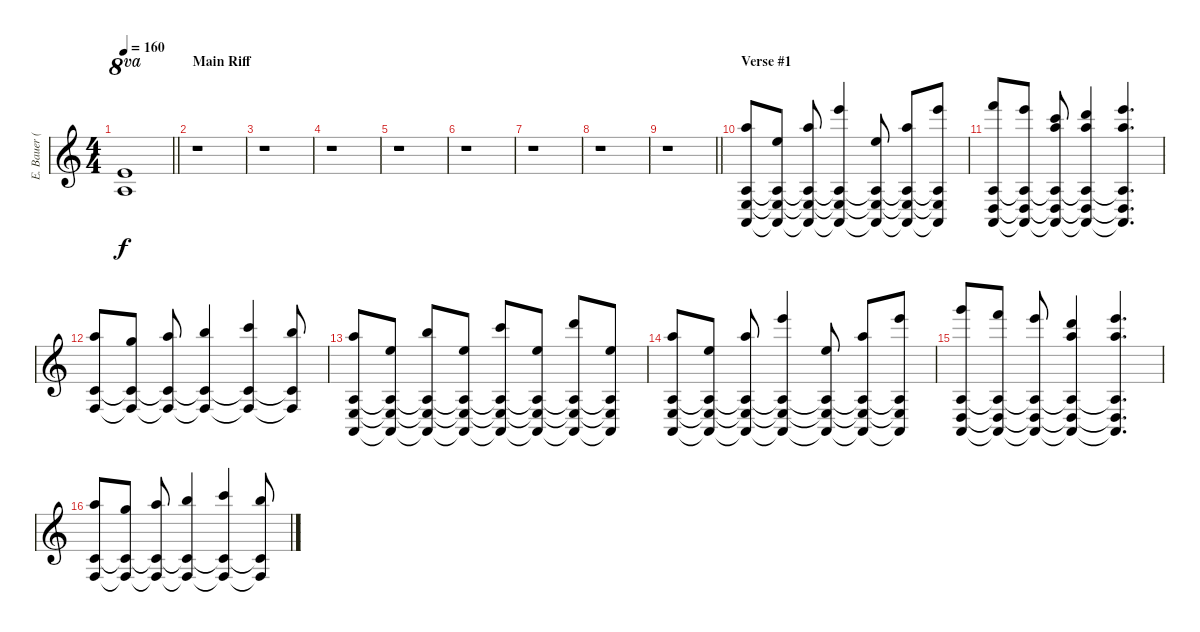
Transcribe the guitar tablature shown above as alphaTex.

\track ("E. Bauer (Keyboard)" "E. Bauer (") {instrument acousticgrandpiano}
\staff {score}
\tuning (E4 B3 G3 D3 A2 E2) {hide}
\ts (4 4)
\tempo 160
\clef g2
\barLineRight lightlight
\ks c
(12.1{t} 10.2{t}).1{ot 8va dy f} |
\section ("" "Main Riff")
r.1 |
r.1 |
r.1 |
r.1 |
r.1 |
r.1 |
r.1 |
\barLineRight lightlight
r.1 |
\section ("" "Verse #1")
(17.1 2.3 2.4 0.5).8 (12.1 2.3{t} 2.4{t} 0.5{t}).8 (17.1 2.3{t} 2.4{t} 0.5{t}).8 (24.1 2.3{t} 2.4{t} 0.5{t}).4 (12.1 2.3{t} 2.4{t} 0.5{t}).8 (17.1 2.3{t} 2.4{t} 0.5{t}).8 (24.1 2.3{t} 2.4{t} 0.5{t}).8 |
(25.1 2.3 0.4 0.5).8 (24.1 2.3{t} 0.4{t} 0.5{t}).8 (17.1 25.2 2.3{t} 0.4{t} 0.5{t}).8 (17.1 27.2 2.3{t} 0.4{t} 0.5{t}).4 (17.1 29.2 2.3{t} 0.4{t} 0.5{t}).4{d} |
(17.1 5.3 3.4).8 (15.1 5.3{t} 3.4{t}).8 (17.1 5.3{t} 3.4{t}).8 (19.1 5.3{t} 3.4{t}).4 (20.1 5.3{t} 3.4{t}).4 (19.1 5.3{t} 3.4{t}).8 |
(17.1 2.3 2.4 0.5).8 (12.1 2.3{t} 2.4{t} 0.5{t}).8 (19.1 2.3{t} 2.4{t} 0.5{t}).8 (12.1 2.3{t} 2.4{t} 0.5{t}).8 (20.1 2.3{t} 2.4{t} 0.5{t}).8 (12.1 2.3{t} 2.4{t} 0.5{t}).8 (22.1 2.3{t} 2.4{t} 0.5{t}).8 (12.1 2.3{t} 2.4{t} 0.5{t}).8 |
(17.1 2.3 2.4 0.5).8 (12.1 2.3{t} 2.4{t} 0.5{t}).8 (17.1 2.3{t} 2.4{t} 0.5{t}).8 (24.1 2.3{t} 2.4{t} 0.5{t}).4 (12.1 2.3{t} 2.4{t} 0.5{t}).8 (17.1 2.3{t} 2.4{t} 0.5{t}).8 (24.1 2.3{t} 2.4{t} 0.5{t}).8 |
(27.1 2.3 0.4 0.5).8 (25.1 2.3{t} 0.4{t} 0.5{t}).8 (29.2 2.3{t} 0.4{t} 0.5{t}).8 (17.1 27.2 2.3{t} 0.4{t} 0.5{t}).4 (17.1 29.2 2.3{t} 0.4{t} 0.5{t}).4{d} |
(17.1 5.3 3.4).8 (15.1 5.3{t} 3.4{t}).8 (17.1 5.3{t} 3.4{t}).8 (19.1 5.3{t} 3.4{t}).4 (20.1 5.3{t} 3.4{t}).4 (19.1 5.3{t} 3.4{t}).8
